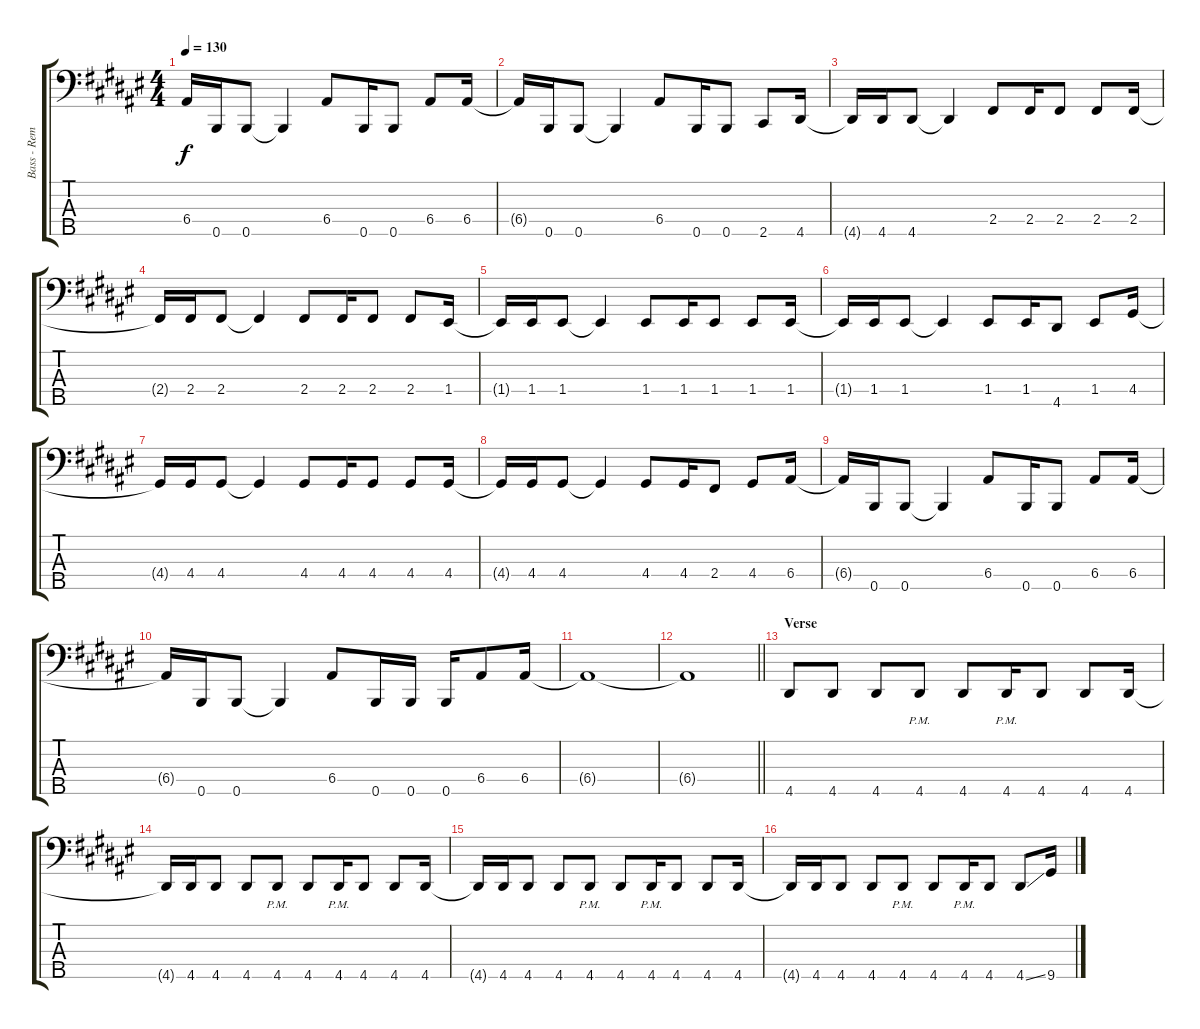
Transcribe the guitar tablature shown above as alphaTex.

\track ("Bass - Remko Tielemans" "Bass - Rem") {instrument electricbasspick}
\staff {score tabs}
\tuning (G2 D2 A1 E1 B0) {hide}
\ts (4 4)
\tempo 130
\clef f4
\ks d#minor
6.4{t}.16{dy f} 0.5.16 0.5.8 0.5{t}.4 6.4.8 0.5.16 0.5.8 6.4.8 6.4.16 |
6.4{t}.16 0.5.16 0.5.8 0.5{t}.4 6.4.8 0.5.16 0.5.8 2.5.8 4.5.16 |
4.5{t}.16 4.5.16 4.5.8 4.5{t}.4 2.4.8 2.4.16 2.4.8 2.4.8 2.4.16 |
2.4{t}.16 2.4.16 2.4.8 2.4{t}.4 2.4.8 2.4.16 2.4.8 2.4.8 1.4.16 |
1.4{t}.16 1.4.16 1.4.8 1.4{t}.4 1.4.8 1.4.16 1.4.8 1.4.8 1.4.16 |
1.4{t}.16 1.4.16 1.4.8 1.4{t}.4 1.4.8 1.4.16 4.5.8 1.4.8 4.4.16 |
4.4{t}.16 4.4.16 4.4.8 4.4{t}.4 4.4.8 4.4.16 4.4.8 4.4.8 4.4.16 |
4.4{t}.16 4.4.16 4.4.8 4.4{t}.4 4.4.8 4.4.16 2.4.8 4.4.8 6.4.16 |
6.4{t}.16 0.5.16 0.5.8 0.5{t}.4 6.4.8 0.5.16 0.5.8 6.4.8 6.4.16 |
6.4{t}.16 0.5.16 0.5.8 0.5{t}.4 6.4.8 0.5.16 0.5.16 0.5.16 6.4.8 6.4.16 |
6.4{t}.1 |
\barLineRight lightlight
6.4{t}.1 |
\section ("" "Verse")
4.5.8 4.5.8 4.5.8 4.5{pm}.8 4.5.8 4.5{pm}.16 4.5.8 4.5.8 4.5.16 |
4.5{t}.16 4.5.16 4.5.8 4.5.8 4.5{pm}.8 4.5.8 4.5{pm}.16 4.5.8 4.5.8 4.5.16 |
4.5{t}.16 4.5.16 4.5.8 4.5.8 4.5{pm}.8 4.5.8 4.5{pm}.16 4.5.8 4.5.8 4.5.16 |
4.5{t}.16 4.5.16 4.5.8 4.5.8 4.5{pm}.8 4.5.8 4.5{pm}.16 4.5.8 4.5{ss}.8 9.5.16
